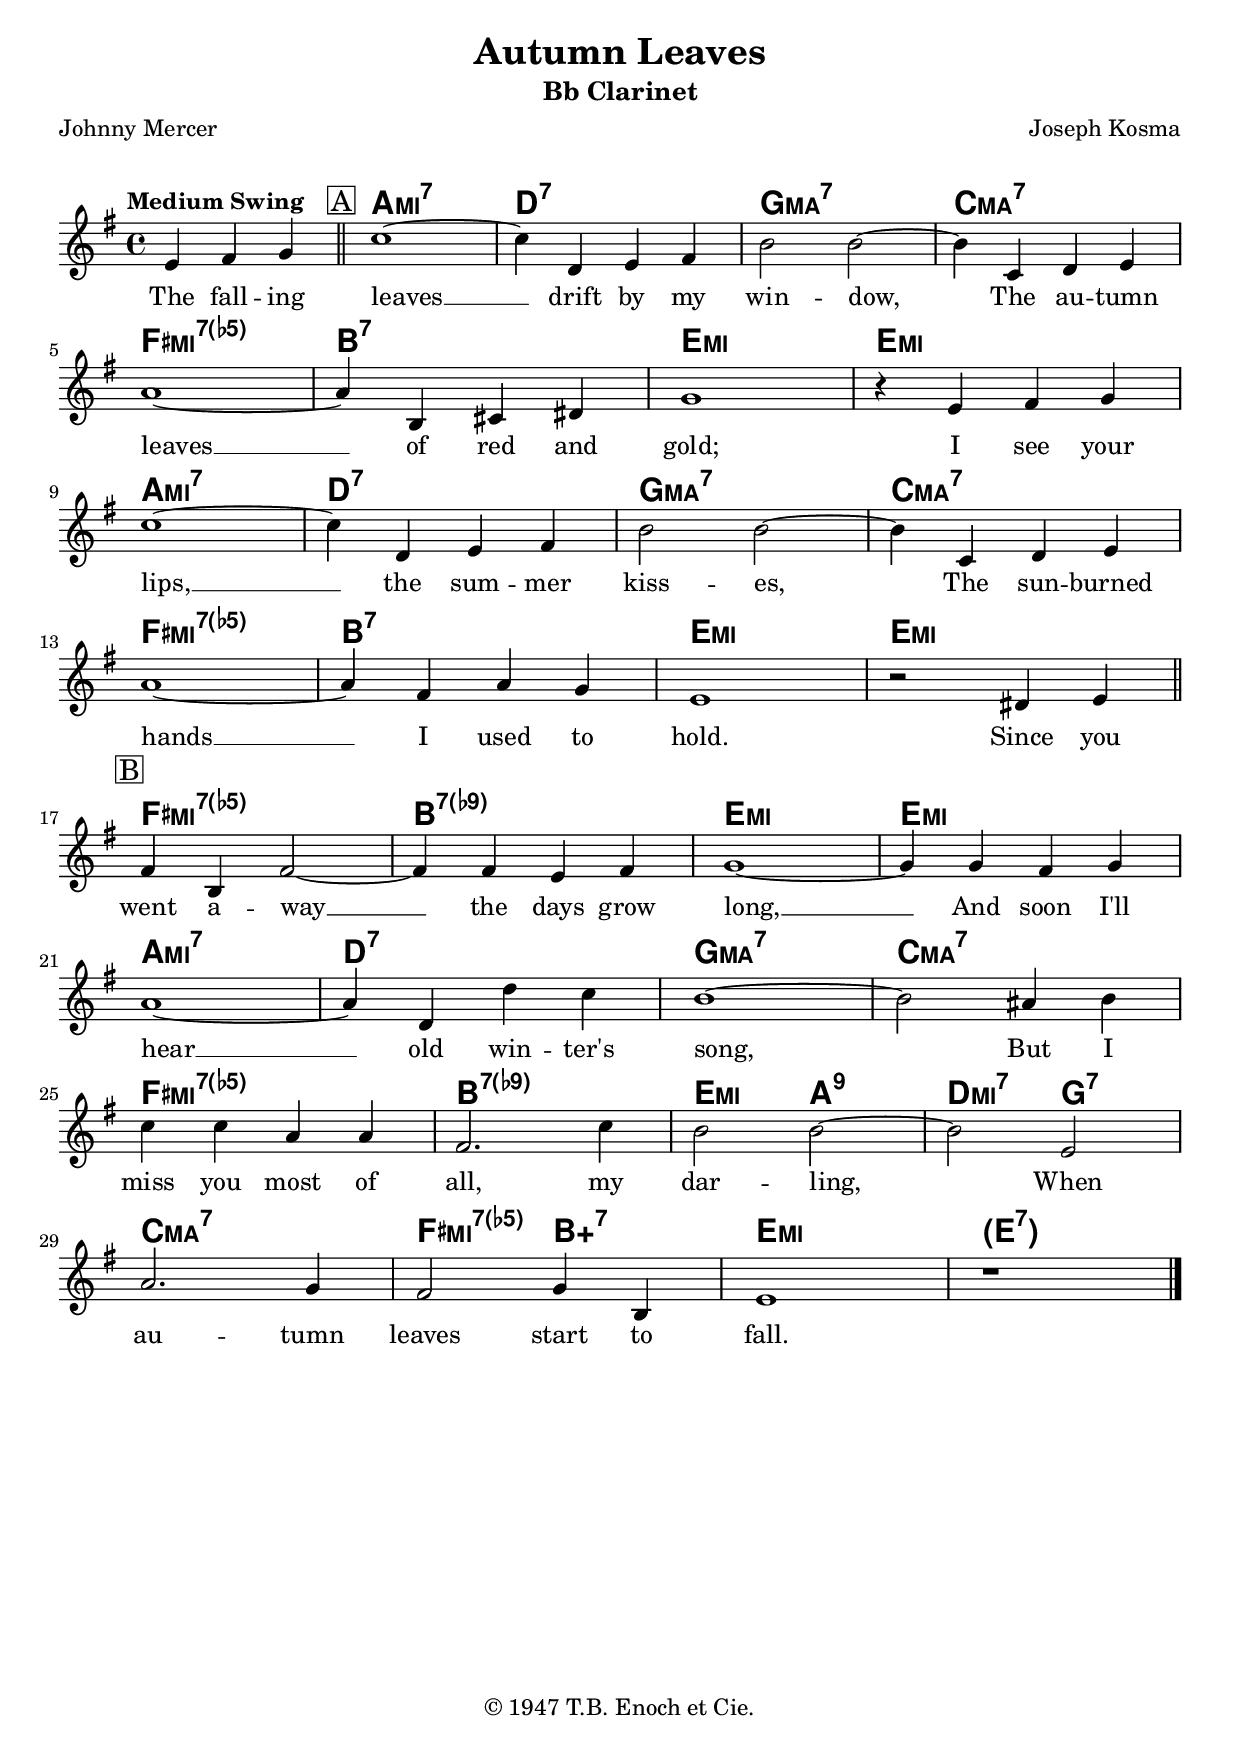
\version "2.24.0"

\include "english.ly"

instrument = "Bb Clarinet"
whatKey = e
whatClef = "treble"

%% -*- Mode: LilyPond -*-

\include "lead-sheets.ily"

\header {
  title = "Autumn Leaves"
  subtitle = \instrument
  poet = "Johnny Mercer"
  composer = "Joseph Kosma"
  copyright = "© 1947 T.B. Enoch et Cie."
}

refrainLyrics = \lyricmode {
  The fall -- ing leaves __ drift by my win -- dow,
  The au -- tumn leaves __ of red and gold;
  I see your lips, __ the sum -- mer kiss -- es,
  The sun -- burned hands __ I used to hold.
  Since you went a -- way __ the days grow long, __
  And soon I'll hear __ old win -- ter's song,
  But I miss you most of all, my dar -- ling,
  When au -- tumn leaves start to fall.
}

refrainChords = \chordmode {
  s2.
  
  c1:m7 f1:7 bf1:maj7 ef1:maj7
  a1:m7.5- d1:7 g1:m g1:m

  c1:m7 f1:7 bf1:maj7 ef1:maj7
  a1:m7.5- d1:7 g1:m g1:m
  
  a1:m7.5- d1:7.9- g1:m g1:m
  c1:m7 f1:7 bf1:maj7 ef1:maj7

  a1:m7.5- d1:7.9- g2:m c2:9 f2:m7 bf2:7
  ef1:maj7 a2:m7.5- d2:7.5+ g1:m
  \chordInsideParens{ g1:7 }
}

refrainKey = g

refrainMelody = \relative f' {
  \time 4/4
  \key \refrainKey \minor
  \clef \whatClef
  \tempo "Medium Swing"
  
  \partial 2. g4 a4 bf4 |
  \bar "||"

  \mark \markup{ \box "A" }
  
  ef1~ | ef4 f,4 g4 a4 | d2 d2~ | d4 ef,4 f4 g4 |
  \break
  c1~ | c4 d,4 e4 fs4 | bf1 | r4 g4 a4 bf4 |
  \break
  ef1~ | ef4 f,4 g4 a4 | d2 d2~ | d4 ef,4 f4 g4 |
  \break
  c1~ | c4 a4 c4 bf4 | g1 | r2 fs4 g4 |
  
  \bar "||"
  \break

  \mark \markup{ \box "B" }
  
  a4 d,4 a'2~ | a4 a4 g4 a4 | bf1~ | bf4 bf4 a4 bf4 |
  \break
  c1~ | c4 f,4 f'4 ef4 | d1~ | d2 cs4 d4 |
  \break
  ef4 ef4 c4 c4 | a2. ef'4 | d2 d2~ | d2 g,2 |
  \break
  c2. bf4 | a2 bf4 d,4 | g1 | r1 |

  \bar "|."
}

\include "paper.ily"

\markup {
  % Leave a gap after the header
  \vspace #1
}

\include "refrain.ily"

